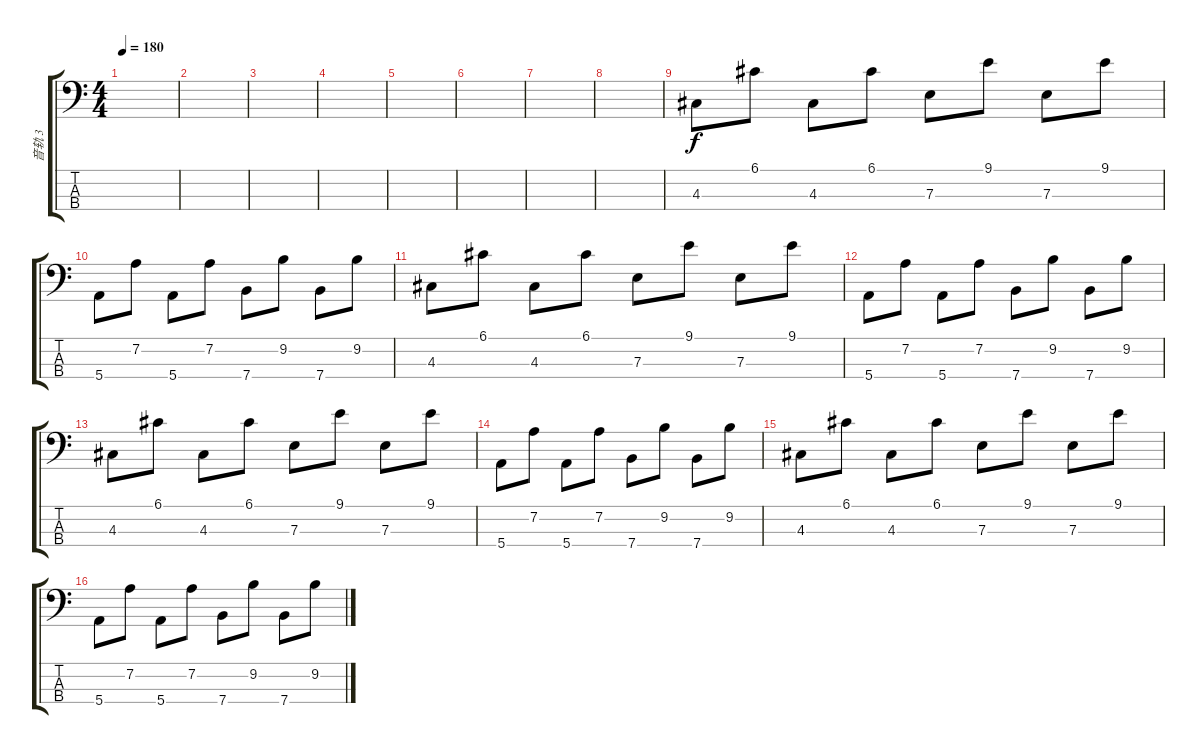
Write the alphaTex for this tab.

\track ("音轨 3" "音轨 3") {instrument electricbassfinger}
\staff {score tabs}
\tuning (G2 D2 A1 E1) {hide}
\ts (4 4)
\tempo 180
\clef f4
\ks c
|
|
|
|
|
|
|
|
4.3.8 6.1.8 4.3.8 6.1.8 7.3.8 9.1.8 7.3.8 9.1.8 |
5.4.8 7.2.8 5.4.8 7.2.8 7.4.8 9.2.8 7.4.8 9.2.8 |
4.3.8 6.1.8 4.3.8 6.1.8 7.3.8 9.1.8 7.3.8 9.1.8 |
5.4.8 7.2.8 5.4.8 7.2.8 7.4.8 9.2.8 7.4.8 9.2.8 |
4.3.8 6.1.8 4.3.8 6.1.8 7.3.8 9.1.8 7.3.8 9.1.8 |
5.4.8 7.2.8 5.4.8 7.2.8 7.4.8 9.2.8 7.4.8 9.2.8 |
4.3.8 6.1.8 4.3.8 6.1.8 7.3.8 9.1.8 7.3.8 9.1.8 |
5.4.8 7.2.8 5.4.8 7.2.8 7.4.8 9.2.8 7.4.8 9.2.8
